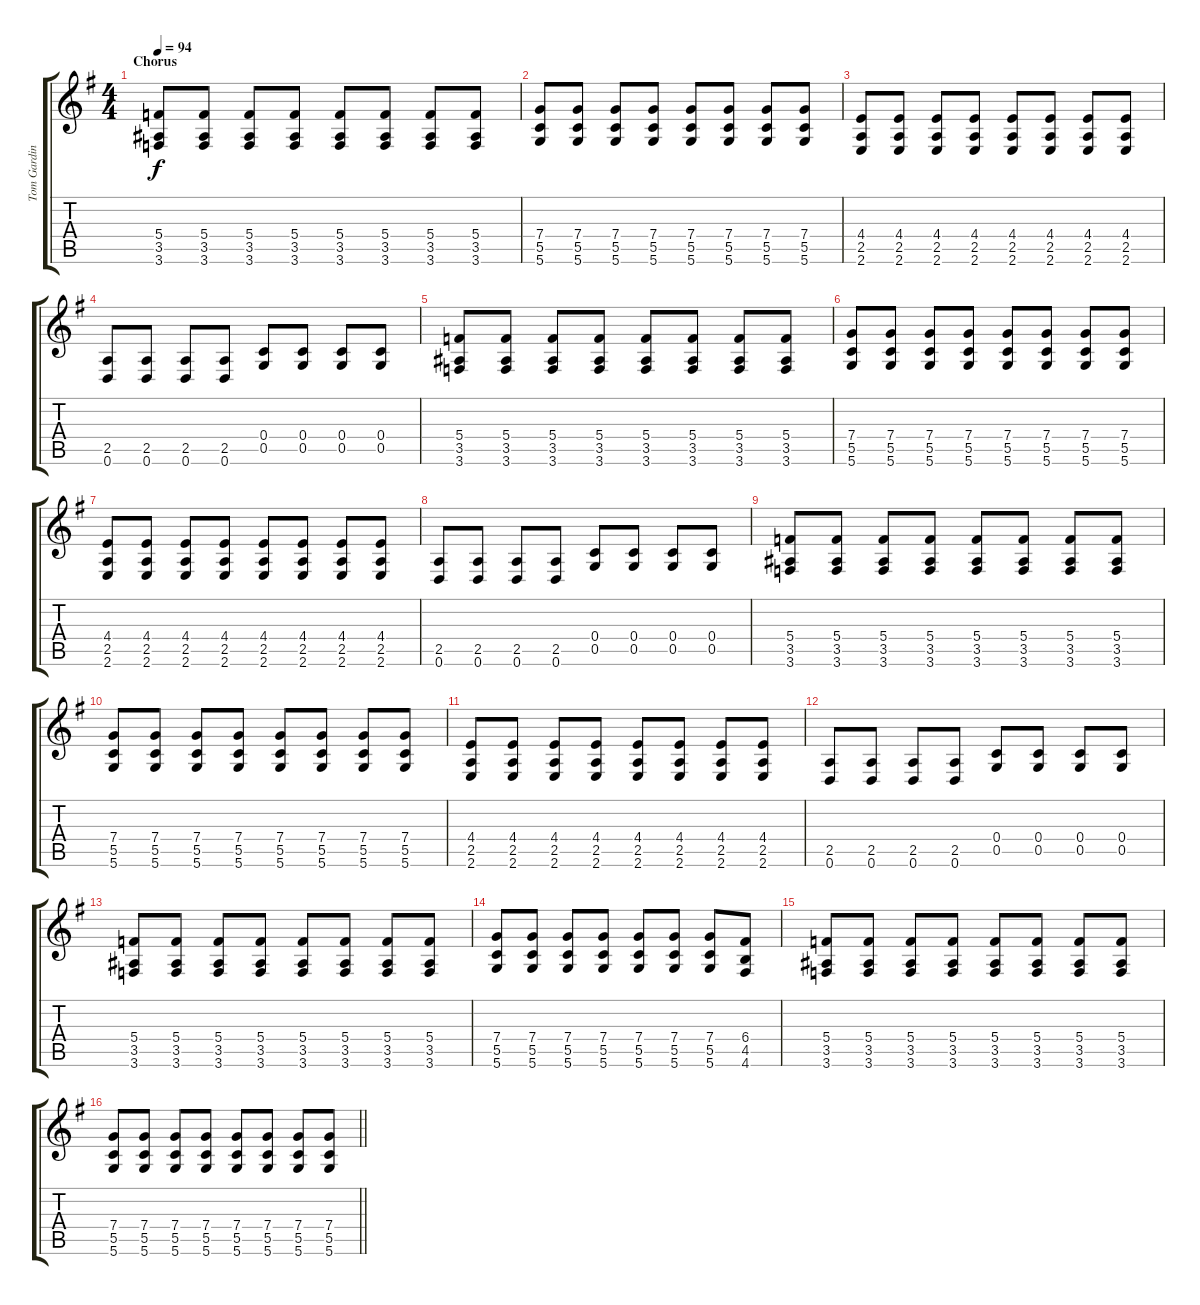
\track ("Tom Gardiner - lead/rhythm guitar" "Tom Gardin") {instrument distortionguitar}
\staff {score tabs}
\tuning (D4 A3 F3 C3 G2 D2) {hide}
\ts (4 4)
\section ("" "Chorus")
\tempo 94
\clef g2
\ks eminor
(5.4 3.5 3.6).8{dy f} (5.4 3.5 3.6).8 (5.4 3.5 3.6).8 (5.4 3.5 3.6).8 (5.4 3.5 3.6).8 (5.4 3.5 3.6).8 (5.4 3.5 3.6).8 (5.4 3.5 3.6).8 |
(7.4 5.5 5.6).8 (7.4 5.5 5.6).8 (7.4 5.5 5.6).8 (7.4 5.5 5.6).8 (7.4 5.5 5.6).8 (7.4 5.5 5.6).8 (7.4 5.5 5.6).8 (7.4 5.5 5.6).8 |
(4.4 2.5 2.6).8 (4.4 2.5 2.6).8 (4.4 2.5 2.6).8 (4.4 2.5 2.6).8 (4.4 2.5 2.6).8 (4.4 2.5 2.6).8 (4.4 2.5 2.6).8 (4.4 2.5 2.6).8 |
(2.5 0.6).8 (2.5 0.6).8 (2.5 0.6).8 (2.5 0.6).8 (0.4 0.5).8 (0.4 0.5).8 (0.4 0.5).8 (0.4 0.5).8 |
(5.4 3.5 3.6).8 (5.4 3.5 3.6).8 (5.4 3.5 3.6).8 (5.4 3.5 3.6).8 (5.4 3.5 3.6).8 (5.4 3.5 3.6).8 (5.4 3.5 3.6).8 (5.4 3.5 3.6).8 |
(7.4 5.5 5.6).8 (7.4 5.5 5.6).8 (7.4 5.5 5.6).8 (7.4 5.5 5.6).8 (7.4 5.5 5.6).8 (7.4 5.5 5.6).8 (7.4 5.5 5.6).8 (7.4 5.5 5.6).8 |
(4.4 2.5 2.6).8 (4.4 2.5 2.6).8 (4.4 2.5 2.6).8 (4.4 2.5 2.6).8 (4.4 2.5 2.6).8 (4.4 2.5 2.6).8 (4.4 2.5 2.6).8 (4.4 2.5 2.6).8 |
(2.5 0.6).8 (2.5 0.6).8 (2.5 0.6).8 (2.5 0.6).8 (0.4 0.5).8 (0.4 0.5).8 (0.4 0.5).8 (0.4 0.5).8 |
(5.4 3.5 3.6).8 (5.4 3.5 3.6).8 (5.4 3.5 3.6).8 (5.4 3.5 3.6).8 (5.4 3.5 3.6).8 (5.4 3.5 3.6).8 (5.4 3.5 3.6).8 (5.4 3.5 3.6).8 |
(7.4 5.5 5.6).8 (7.4 5.5 5.6).8 (7.4 5.5 5.6).8 (7.4 5.5 5.6).8 (7.4 5.5 5.6).8 (7.4 5.5 5.6).8 (7.4 5.5 5.6).8 (7.4 5.5 5.6).8 |
(4.4 2.5 2.6).8 (4.4 2.5 2.6).8 (4.4 2.5 2.6).8 (4.4 2.5 2.6).8 (4.4 2.5 2.6).8 (4.4 2.5 2.6).8 (4.4 2.5 2.6).8 (4.4 2.5 2.6).8 |
(2.5 0.6).8 (2.5 0.6).8 (2.5 0.6).8 (2.5 0.6).8 (0.4 0.5).8 (0.4 0.5).8 (0.4 0.5).8 (0.4 0.5).8 |
(5.4 3.5 3.6).8 (5.4 3.5 3.6).8 (5.4 3.5 3.6).8 (5.4 3.5 3.6).8 (5.4 3.5 3.6).8 (5.4 3.5 3.6).8 (5.4 3.5 3.6).8 (5.4 3.5 3.6).8 |
(7.4 5.5 5.6).8 (7.4 5.5 5.6).8 (7.4 5.5 5.6).8 (7.4 5.5 5.6).8 (7.4 5.5 5.6).8 (7.4 5.5 5.6).8 (7.4 5.5 5.6).8 (6.4 4.5 4.6).8 |
(5.4 3.5 3.6).8 (5.4 3.5 3.6).8 (5.4 3.5 3.6).8 (5.4 3.5 3.6).8 (5.4 3.5 3.6).8 (5.4 3.5 3.6).8 (5.4 3.5 3.6).8 (5.4 3.5 3.6).8 |
\barLineRight lightlight
(7.4 5.5 5.6).8 (7.4 5.5 5.6).8 (7.4 5.5 5.6).8 (7.4 5.5 5.6).8 (7.4 5.5 5.6).8 (7.4 5.5 5.6).8 (7.4 5.5 5.6).8 (7.4 5.5 5.6).8
